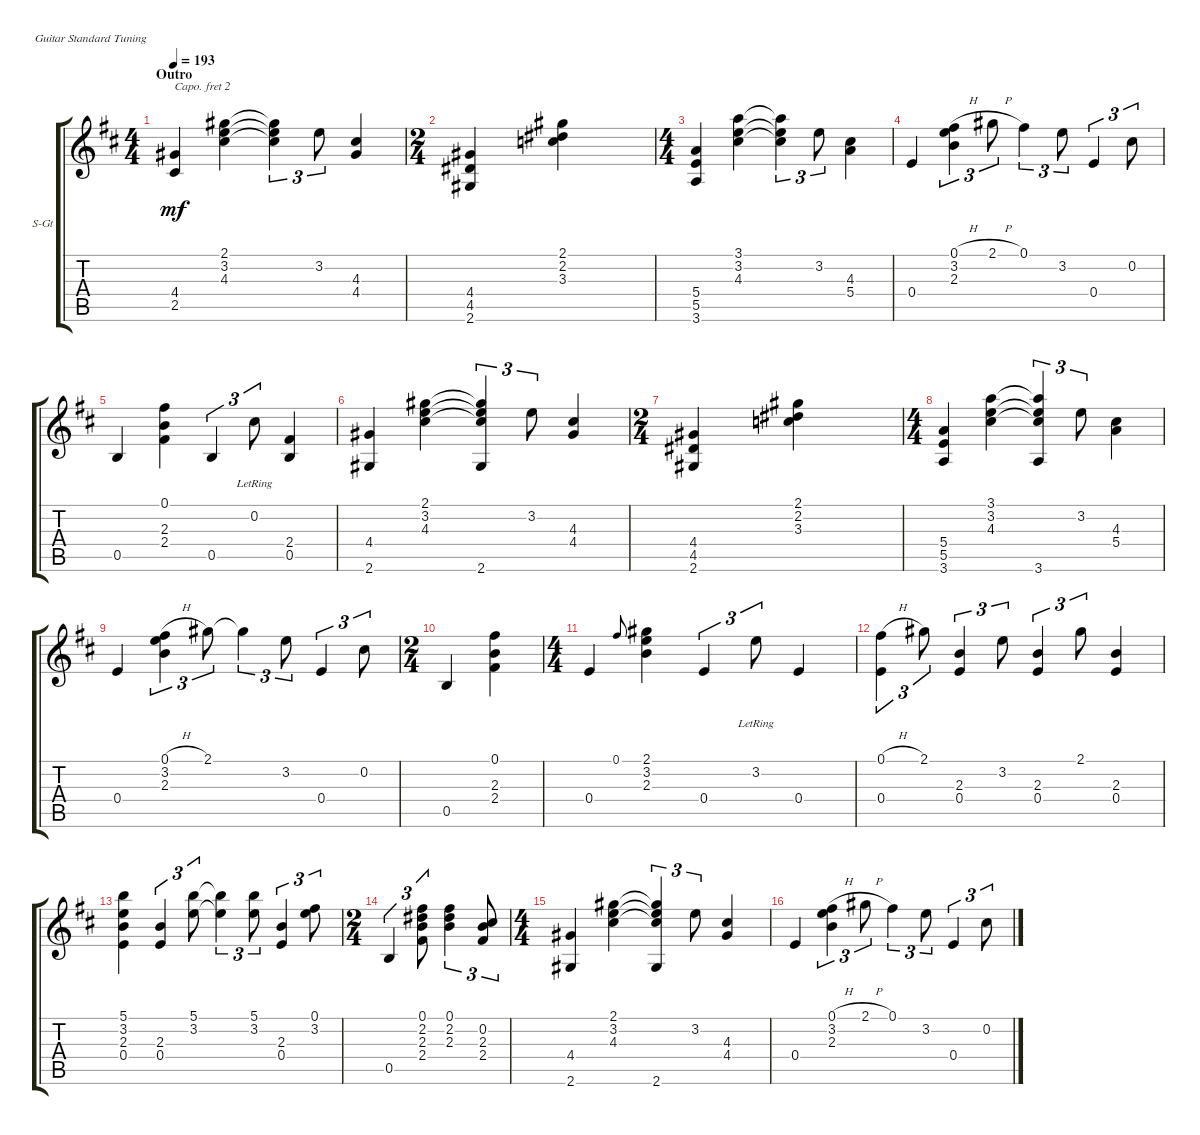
\defaultSystemsLayout 4
\bracketExtendMode groupsimilarinstruments
\firstSystemTrackNameOrientation horizontal
\otherSystemsTrackNameOrientation horizontal
\track ("Steel Guitar" "S-Gt") {instrument acousticguitarsteel}
\staff {score tabs}
\capo 2
\tuning (E4 B3 G3 D3 A2 E2)
\ts (4 4)
\section ("" "Outro")
\tempo 193
\clef g2
\ks d
(2.5 4.4).4{dy mf} (4.3 3.2 2.1).4 (2.1{t} 3.2{t} 4.3{t}).4{tu (3 2)} 3.2.8{tu (3 2)} (4.3 4.4).4 |
\ts (2 4)
(2.6 4.5 4.4).4 (3.3 2.2 2.1).4 |
\ts (4 4)
(3.6 5.5 5.4).4 (4.3 3.2 3.1).4 (3.1{t} 3.2{t} 4.3{t}).4{tu (3 2)} 3.2.8{tu (3 2)} (4.3 5.4).4 |
0.4.4 (0.1{h} 3.2 2.3).4{tu (3 2)} 2.1{h}.8{tu (3 2)} 0.1.4{tu (3 2)} 3.2.8{tu (3 2)} 0.4.4{tu (3 2)} 0.2.8{tu (3 2)} |
0.5.4 (0.1 2.3 2.4).4 0.5.4{tu (3 2)} 0.2{lr}.8{tu (3 2)} (0.5 2.4).4 |
(4.4 2.6).4 (4.3 3.2 2.1).4 (2.1{t} 3.2{t} 4.3{t} 2.6).4{tu (3 2)} 3.2.8{tu (3 2)} (4.3 4.4).4 |
\ts (2 4)
(2.6 4.5 4.4).4 (3.3 2.2 2.1).4 |
\ts (4 4)
(3.6 5.5 5.4).4 (4.3 3.2 3.1).4 (3.1{t} 3.2{t} 4.3{t} 3.6).4{tu (3 2)} 3.2.8{tu (3 2)} (4.3 5.4).4 |
0.4.4 (0.1{h} 3.2 2.3).4{tu (3 2)} 2.1.8{tu (3 2)} 2.1{t}.4{tu (3 2)} 3.2.8{tu (3 2)} 0.4.4{tu (3 2)} 0.2.8{tu (3 2)} |
\ts (2 4)
0.5.4 (0.1 2.3 2.4).4 |
\ts (4 4)
0.4.4 0.1.8{gr onbeat} (2.3 3.2 2.1).4 0.4.4{tu (3 2)} 3.2{lr}.8{tu (3 2)} 0.4.4 |
(0.4 0.1{h}).4{tu (3 2)} 2.1.8{tu (3 2)} (0.4 2.3).4{tu (3 2)} 3.2.8{tu (3 2)} (0.4 2.3).4{tu (3 2)} 2.1.8{tu (3 2)} (0.4 2.3).4 |
(0.4 2.3 3.2 5.1).4 (0.4 2.3).4{tu (3 2)} (3.2 5.1).8{tu (3 2)} (5.1{t} 3.2{t}).4{tu (3 2)} (3.2 5.1).8{tu (3 2)} (0.4 2.3).4{tu (3 2)} (3.2 0.1).8{tu (3 2)} |
\ts (2 4)
0.5.4{tu (3 2)} (2.4 2.3 2.2 0.1).8{tu (3 2)} (0.1 2.2 2.3).4{tu (3 2)} (2.4 2.3 0.2).8{tu (3 2)} |
\ts (4 4)
(4.4 2.6).4 (4.3 3.2 2.1).4 (2.1{t} 3.2{t} 4.3{t} 2.6).4{tu (3 2)} 3.2.8{tu (3 2)} (4.3 4.4).4 |
0.4.4 (0.1{h} 3.2 2.3).4{tu (3 2)} 2.1{h}.8{tu (3 2)} 0.1.4{tu (3 2)} 3.2.8{tu (3 2)} 0.4.4{tu (3 2)} 0.2.8{tu (3 2)}
